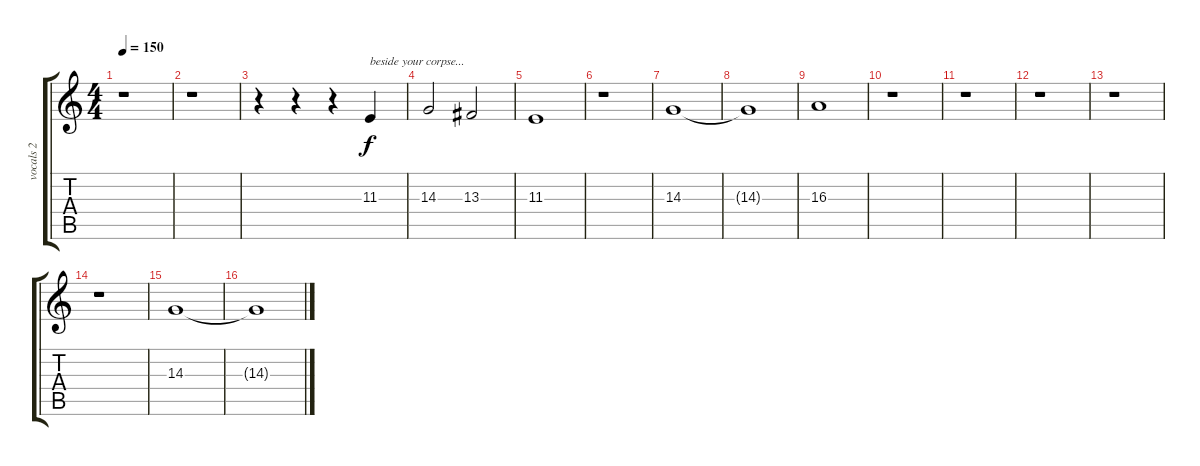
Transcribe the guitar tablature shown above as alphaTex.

\track ("vocals 2" "vocals 2") {instrument lead2sawtooth}
\staff {score tabs}
\tuning (D4 A3 F3 C3 G2 C2) {hide}
\ts (4 4)
\tempo 150
\clef g2
\ks c
r.1{dy f} |
r.1 |
r.4 r.4 r.4 11.3.4{txt "beside your corpse..." instrument lead2sawtooth} |
14.3.2 13.3.2 |
11.3.1 |
r.1 |
14.3.1 |
14.3{t}.1 |
16.3.1 |
r.1 |
r.1 |
r.1 |
r.1 |
r.1 |
14.3.1 |
14.3{t}.1
